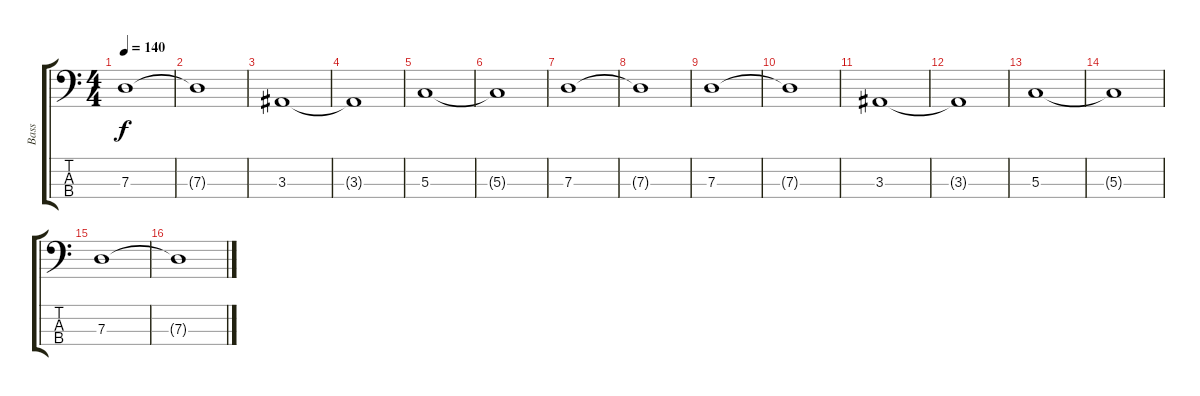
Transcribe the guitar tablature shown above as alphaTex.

\track ("Bass" "Bass") {instrument electricbasspick}
\staff {score tabs}
\tuning (F2 C2 G1 C1) {hide}
\ts (4 4)
\tempo 140
\clef f4
\ks c
7.3.1{dy f} |
7.3{t}.1 |
3.3.1 |
3.3{t}.1 |
5.3.1 |
5.3{t}.1 |
7.3.1 |
7.3{t}.1 |
7.3.1 |
7.3{t}.1 |
3.3.1 |
3.3{t}.1 |
5.3.1 |
5.3{t}.1 |
7.3.1 |
7.3{t}.1
